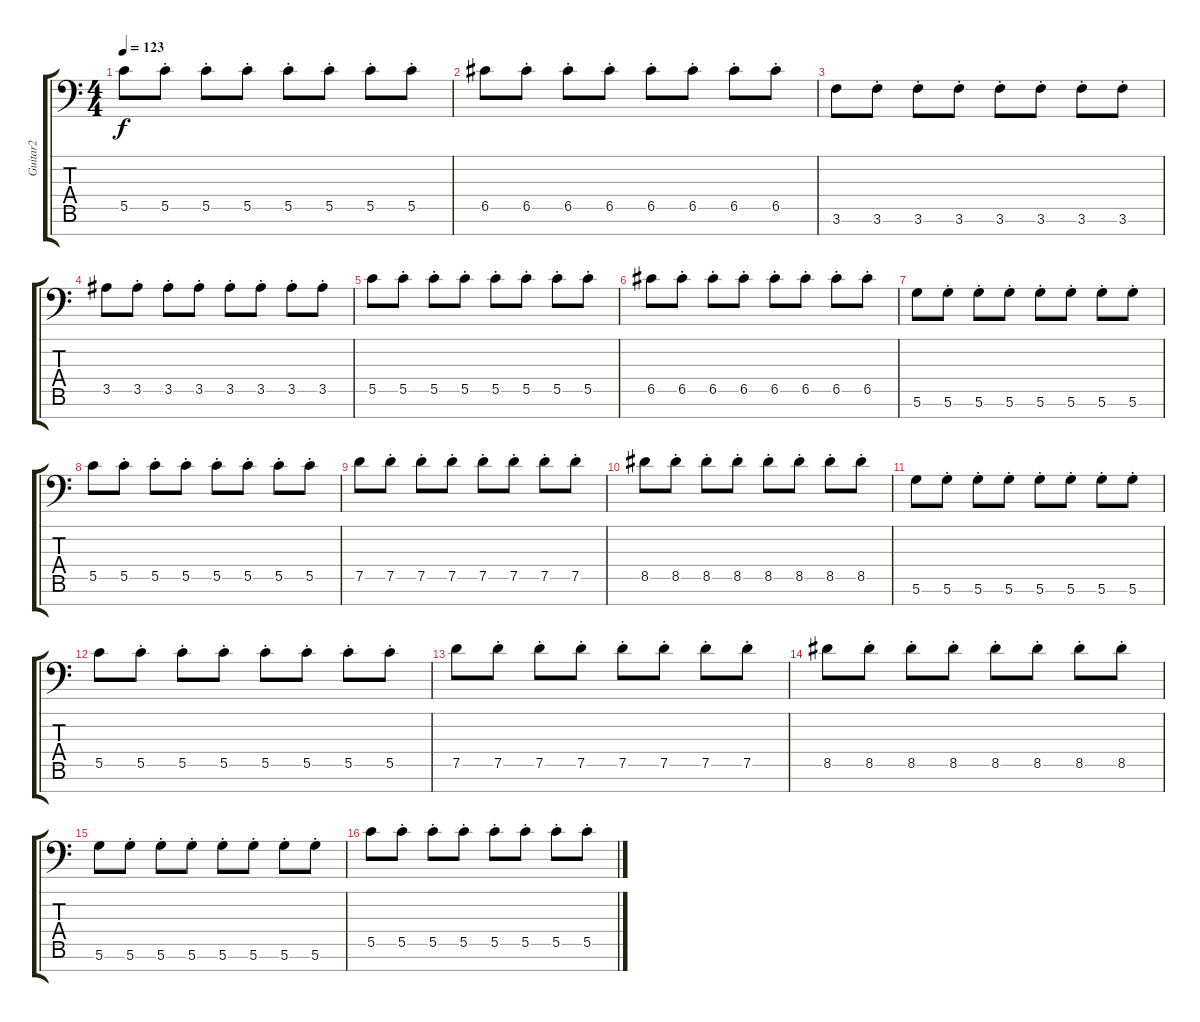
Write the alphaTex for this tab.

\track ("Guitar2" "Guitar2") {instrument distortionguitar}
\staff {score tabs}
\tuning (D4 A3 F3 C3 G2 D2 A1) {hide}
\ts (4 4)
\tempo 123
\clef f4
\ks c
5.5.8{dy f} 5.5{st}.8 5.5{st}.8 5.5{st}.8 5.5{st}.8 5.5{st}.8 5.5{st}.8 5.5{st}.8 |
6.5.8 6.5{st}.8 6.5{st}.8 6.5{st}.8 6.5{st}.8 6.5{st}.8 6.5{st}.8 6.5{st}.8 |
3.6.8 3.6{st}.8 3.6{st}.8 3.6{st}.8 3.6{st}.8 3.6{st}.8 3.6{st}.8 3.6{st}.8 |
3.5.8 3.5{st}.8 3.5{st}.8 3.5{st}.8 3.5{st}.8 3.5{st}.8 3.5{st}.8 3.5{st}.8 |
5.5.8 5.5{st}.8 5.5{st}.8 5.5{st}.8 5.5{st}.8 5.5{st}.8 5.5{st}.8 5.5{st}.8 |
6.5.8 6.5{st}.8 6.5{st}.8 6.5{st}.8 6.5{st}.8 6.5{st}.8 6.5{st}.8 6.5{st}.8 |
5.6.8 5.6{st}.8 5.6{st}.8 5.6{st}.8 5.6{st}.8 5.6{st}.8 5.6{st}.8 5.6{st}.8 |
5.5.8 5.5{st}.8 5.5{st}.8 5.5{st}.8 5.5{st}.8 5.5{st}.8 5.5{st}.8 5.5{st}.8 |
7.5.8 7.5{st}.8 7.5{st}.8 7.5{st}.8 7.5{st}.8 7.5{st}.8 7.5{st}.8 7.5{st}.8 |
8.5.8 8.5{st}.8 8.5{st}.8 8.5{st}.8 8.5{st}.8 8.5{st}.8 8.5{st}.8 8.5{st}.8 |
5.6.8 5.6{st}.8 5.6{st}.8 5.6{st}.8 5.6{st}.8 5.6{st}.8 5.6{st}.8 5.6{st}.8 |
5.5.8 5.5{st}.8 5.5{st}.8 5.5{st}.8 5.5{st}.8 5.5{st}.8 5.5{st}.8 5.5{st}.8 |
7.5.8 7.5{st}.8 7.5{st}.8 7.5{st}.8 7.5{st}.8 7.5{st}.8 7.5{st}.8 7.5{st}.8 |
8.5.8 8.5{st}.8 8.5{st}.8 8.5{st}.8 8.5{st}.8 8.5{st}.8 8.5{st}.8 8.5{st}.8 |
5.6.8 5.6{st}.8 5.6{st}.8 5.6{st}.8 5.6{st}.8 5.6{st}.8 5.6{st}.8 5.6{st}.8 |
5.5.8 5.5{st}.8 5.5{st}.8 5.5{st}.8 5.5{st}.8 5.5{st}.8 5.5{st}.8 5.5{st}.8
